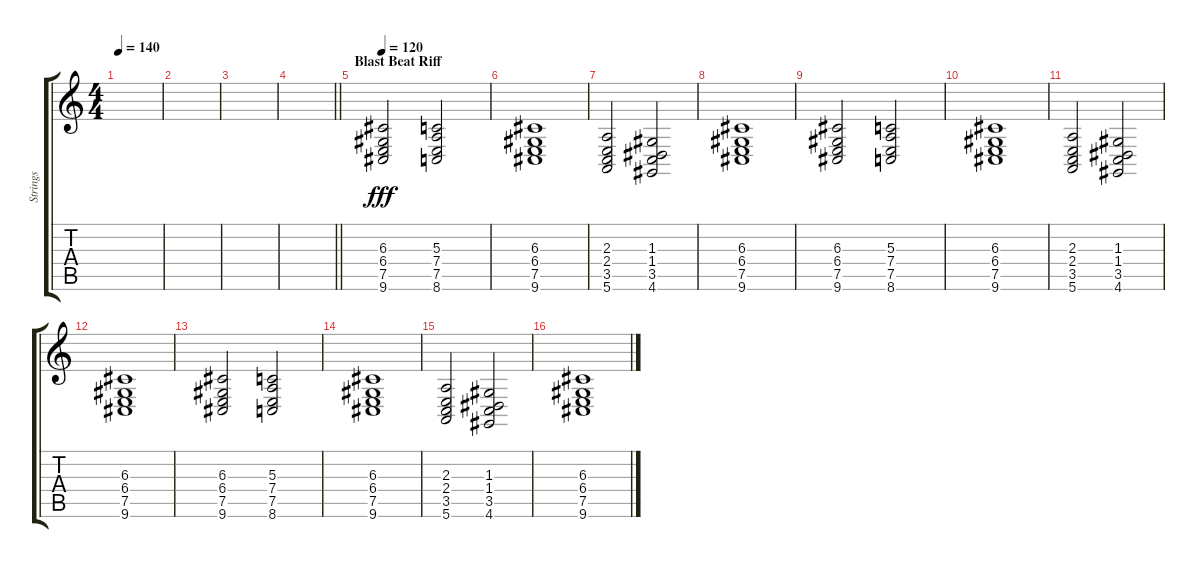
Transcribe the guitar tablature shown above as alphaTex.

\track ("Strings" "Strings") {instrument stringensemble1}
\staff {score tabs}
\tuning (E4 B3 G3 D3 A2 E2) {hide}
\ts (4 4)
\tempo 140
\clef g2
\ks c
|
|
|
\barLineRight lightlight
|
\section ("" "Blast Beat Riff")
\tempo 120
(6.3 6.4 7.5 9.6).2{dy fff} (5.3 7.4 7.5 8.6).2 |
(6.3 6.4 7.5 9.6).1 |
(2.3 2.4 3.5 5.6).2 (1.3 1.4 3.5 4.6).2 |
(6.3 6.4 7.5 9.6).1 |
(6.3 6.4 7.5 9.6).2 (5.3 7.4 7.5 8.6).2 |
(6.3 6.4 7.5 9.6).1 |
(2.3 2.4 3.5 5.6).2 (1.3 1.4 3.5 4.6).2 |
(6.3 6.4 7.5 9.6).1 |
(6.3 6.4 7.5 9.6).2 (5.3 7.4 7.5 8.6).2 |
(6.3 6.4 7.5 9.6).1 |
(2.3 2.4 3.5 5.6).2 (1.3 1.4 3.5 4.6).2 |
(6.3 6.4 7.5 9.6).1
